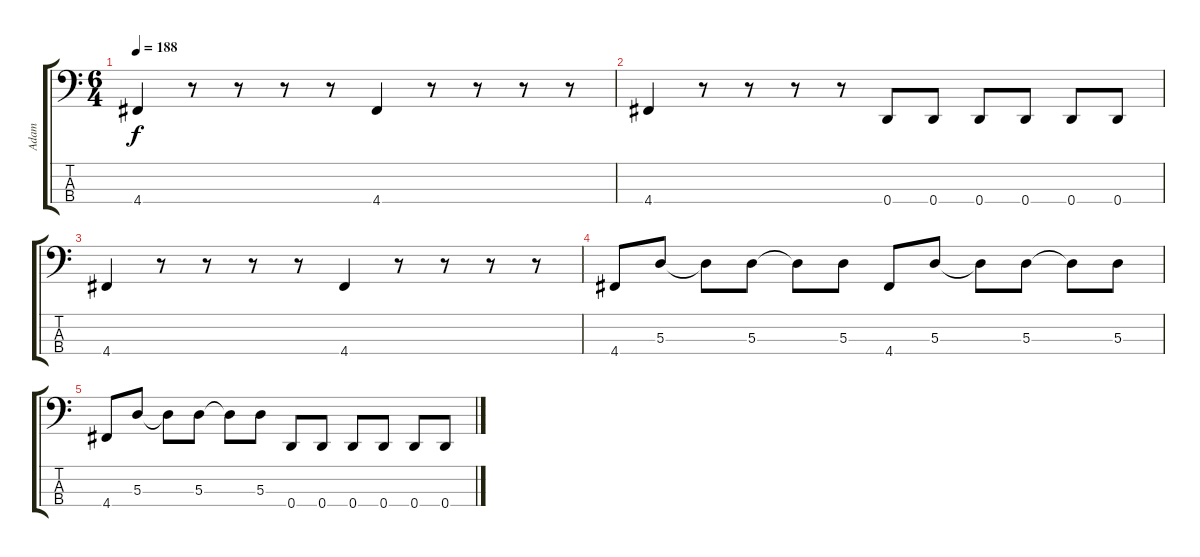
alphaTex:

\track ("Adam" "Adam") {instrument electricbasspick}
\staff {score tabs}
\tuning (G2 D2 A1 D1) {hide}
\ts (6 4)
\tempo 188
\clef f4
\ks c
4.4.4{dy f} r.8 r.8 r.8 r.8 4.4.4 r.8 r.8 r.8 r.8 |
4.4.4 r.8 r.8 r.8 r.8 0.4.8 0.4.8 0.4.8 0.4.8 0.4.8 0.4.8 |
4.4.4 r.8 r.8 r.8 r.8 4.4.4 r.8 r.8 r.8 r.8 |
4.4.8 5.3.8 5.3{t}.8 5.3.8 5.3{t}.8 5.3.8 4.4.8 5.3.8 5.3{t}.8 5.3.8 5.3{t}.8 5.3.8 |
4.4.8 5.3.8 5.3{t}.8 5.3.8 5.3{t}.8 5.3.8 0.4.8 0.4.8 0.4.8 0.4.8 0.4.8 0.4.8
